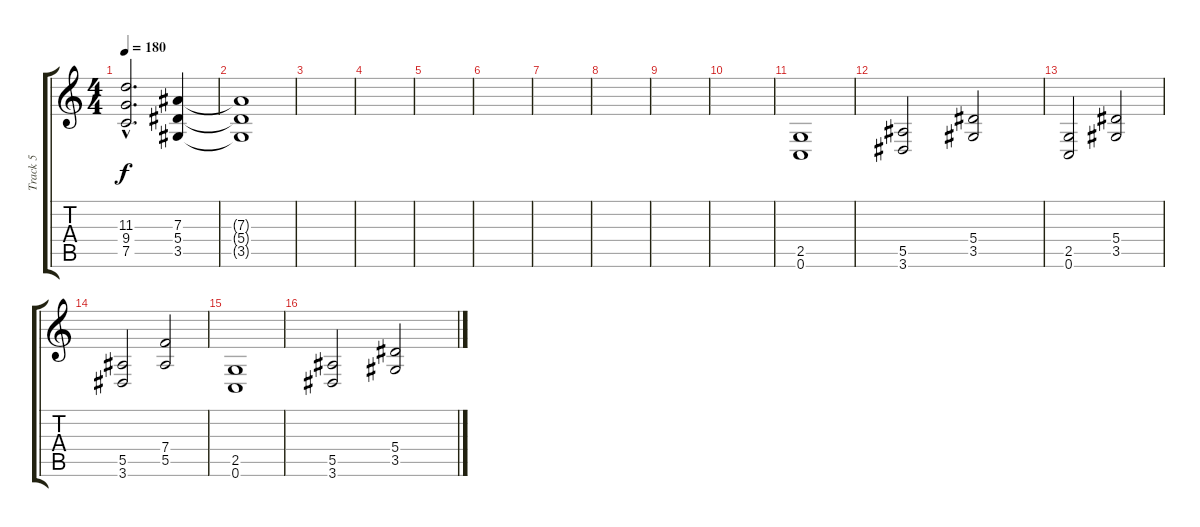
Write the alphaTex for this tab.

\track ("Track 5" "Track 5") {instrument distortionguitar}
\staff {score tabs}
\tuning (C4 G3 Eb3 Bb2 F2 C2) {hide}
\ts (4 4)
\tempo 180
\clef g2
\ks c
(11.3{hac t} 9.4{hac t} 7.5{hac t}).2{d dy f} (7.3 5.4 3.5).4 |
(7.3{t} 5.4{t} 3.5{t}).1 |
|
|
|
|
|
|
|
|
(2.5 0.6).1 |
(5.5 3.6).2 (5.4 3.5).2 |
(2.5 0.6).2 (5.4 3.5).2 |
(5.5 3.6).2 (7.4 5.5).2 |
(2.5 0.6).1 |
(5.5 3.6).2 (5.4 3.5).2
